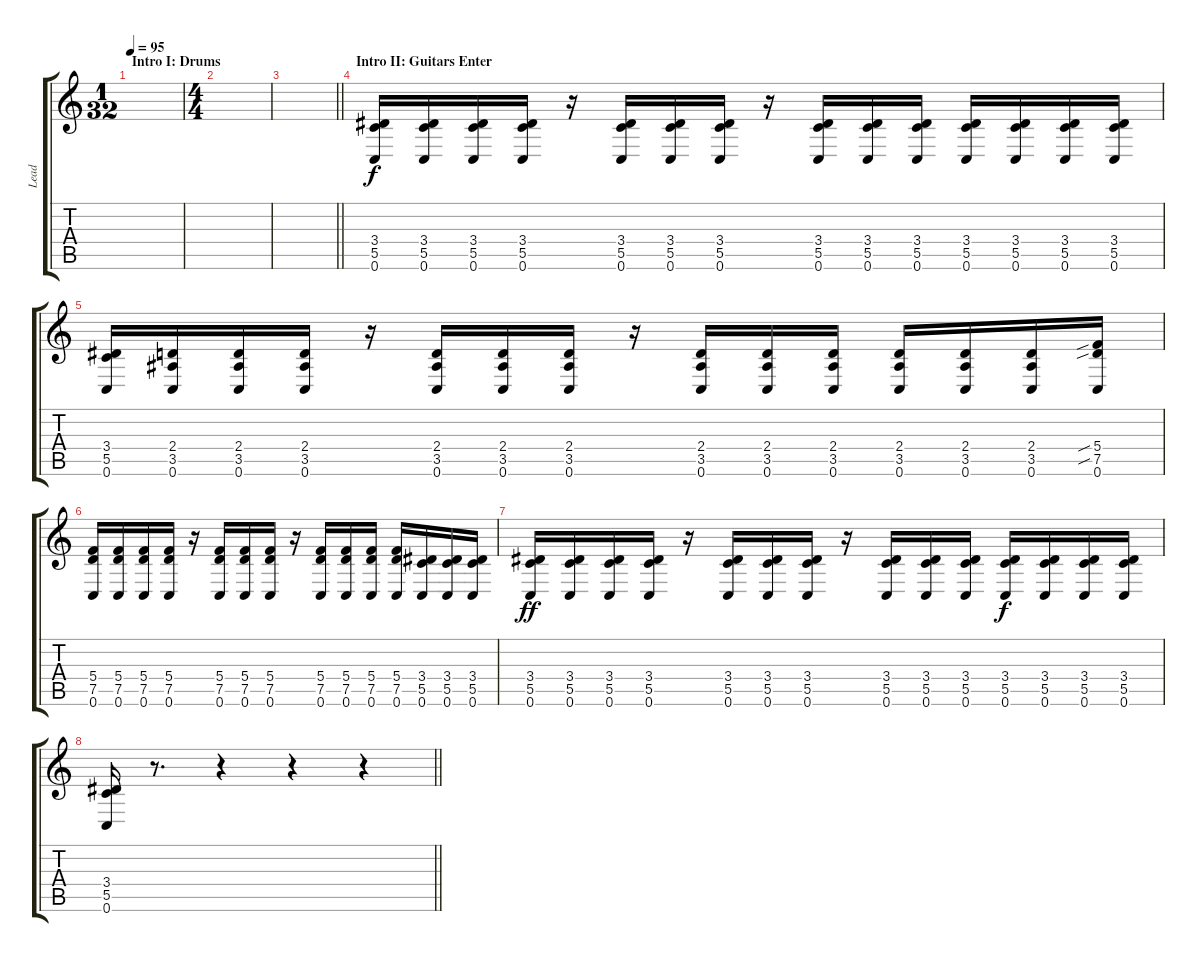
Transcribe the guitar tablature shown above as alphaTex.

\track ("Lead" "Lead") {instrument distortionguitar}
\staff {score tabs}
\tuning (D4 A3 F3 C3 G2 C2) {hide}
\ts (1 32)
\section ("" "Intro I: Drums")
\tempo 95
\clef g2
\ks c
|
\ts (4 4)
|
\barLineRight lightlight
|
\section ("" "Intro II: Guitars Enter")
(3.4 5.5 0.6).16 (3.4 5.5 0.6).16 (3.4 5.5 0.6).16 (3.4 5.5 0.6).16 r.16 (3.4 5.5 0.6).16 (3.4 5.5 0.6).16 (3.4 5.5 0.6).16 r.16 (3.4 5.5 0.6).16 (3.4 5.5 0.6).16 (3.4 5.5 0.6).16 (3.4 5.5 0.6).16{dy f} (3.4 5.5 0.6).16 (3.4 5.5 0.6).16 (3.4 5.5 0.6).16 |
(3.4 5.5 0.6).16 (2.4 3.5 0.6).16 (2.4 3.5 0.6).16 (2.4 3.5 0.6).16 r.16 (2.4 3.5 0.6).16 (2.4 3.5 0.6).16 (2.4 3.5 0.6).16 r.16 (2.4 3.5 0.6).16 (2.4 3.5 0.6).16 (2.4 3.5 0.6).16 (2.4 3.5 0.6).16 (2.4 3.5 0.6).16 (2.4 3.5 0.6).16 (5.4{sib} 7.5{sib} 0.6).16 |
(5.4 7.5 0.6).16 (5.4 7.5 0.6).16 (5.4 7.5 0.6).16 (5.4 7.5 0.6).16 r.16 (5.4 7.5 0.6).16 (5.4 7.5 0.6).16 (5.4 7.5 0.6).16 r.16 (5.4 7.5 0.6).16 (5.4 7.5 0.6).16 (5.4 7.5 0.6).16 (5.4 7.5 0.6).16 (3.4 5.5 0.6).16 (3.4 5.5 0.6).16 (3.4 5.5 0.6).16 |
(3.4 5.5 0.6).16{dy ff} (3.4 5.5 0.6).16 (3.4 5.5 0.6).16 (3.4 5.5 0.6).16 r.16 (3.4 5.5 0.6).16 (3.4 5.5 0.6).16 (3.4 5.5 0.6).16 r.16 (3.4 5.5 0.6).16 (3.4 5.5 0.6).16 (3.4 5.5 0.6).16 (3.4 5.5 0.6).16{dy f} (3.4 5.5 0.6).16 (3.4 5.5 0.6).16 (3.4 5.5 0.6).16 |
\barLineRight lightlight
(3.4 5.5 0.6).16 r.8{d} r.4 r.4 r.4
